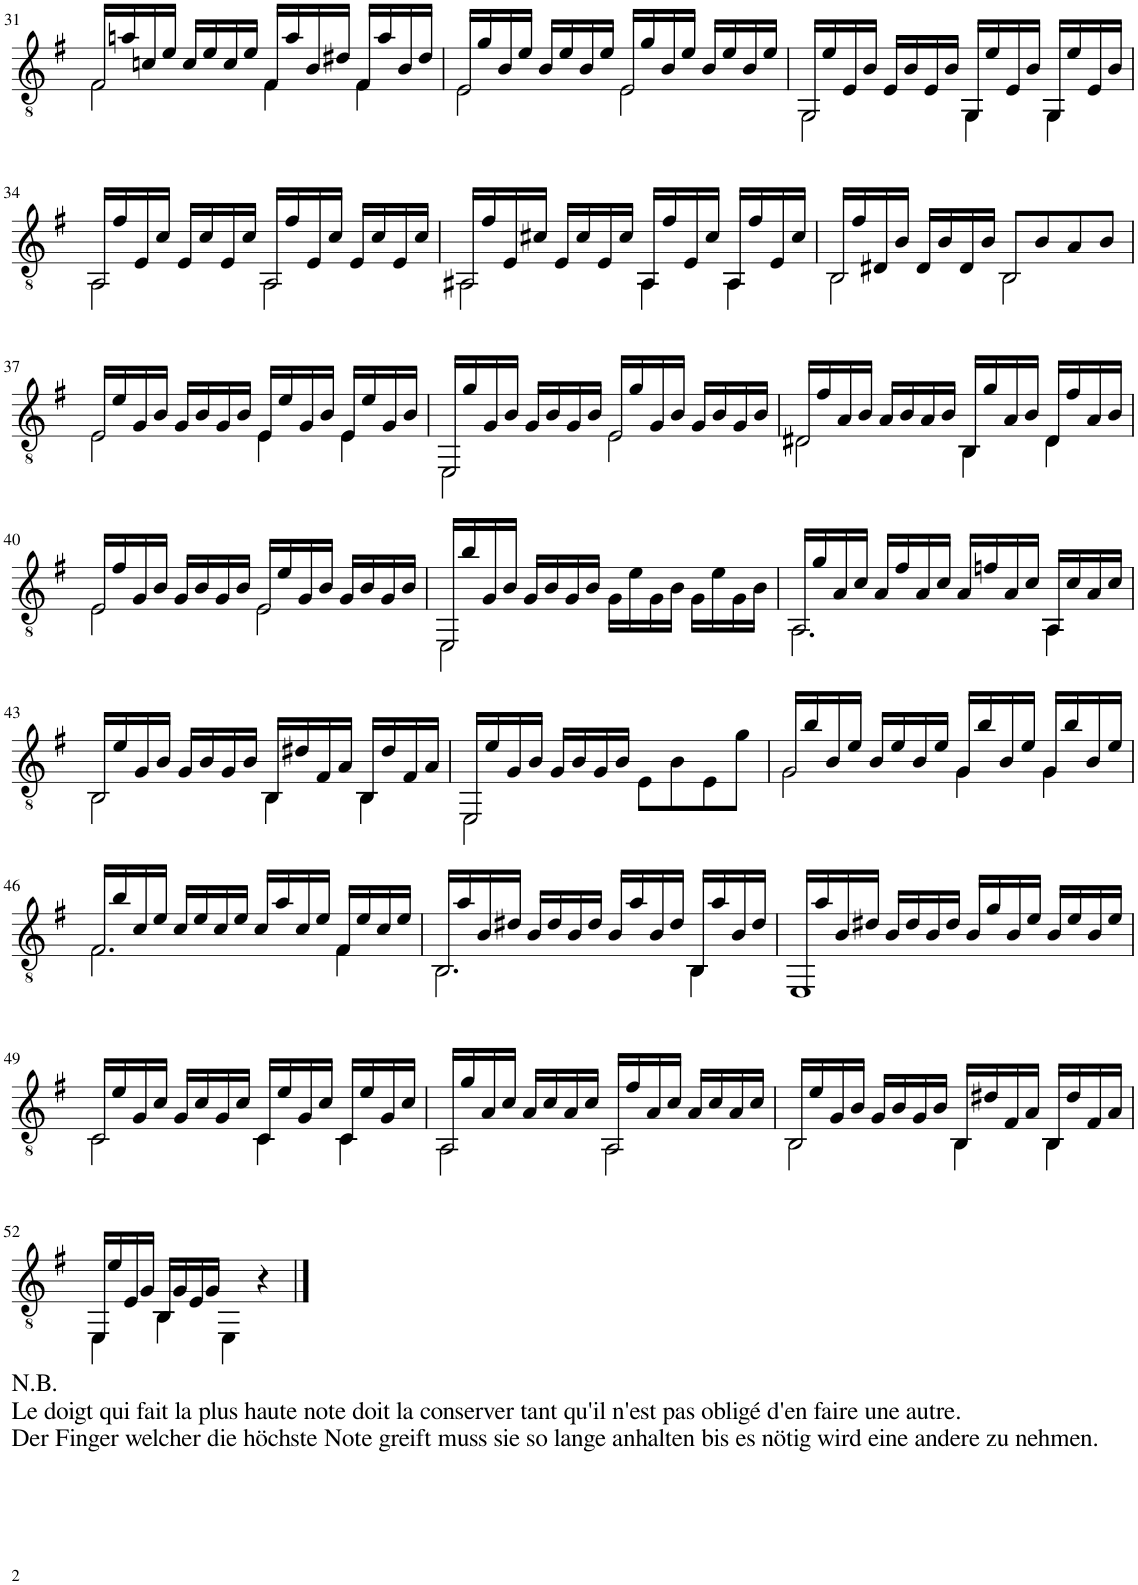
**kern
*part1
*staff1
*I"Classical Guitar
*I'Guit.
!!LO:PB:g=z
*clefGv2
*k[f#]
*M4/4
*met(c)
=31
*^
16F#/LL	2F#\
16an/	.
16cn/	.
16e/JJ	.
16c/LL	.
16e/	.
16c/	.
16e/JJ	.
16F#/LL	4F#\
16a/	.
16B/	.
16d#X/JJ	.
16F#/LL	4F#\
16a/	.
16B/	.
16d#/JJ	.
=32	=32
16E/LL	2E\
16g/	.
16B/	.
16e/JJ	.
16B/LL	.
16e/	.
16B/	.
16e/JJ	.
16E/LL	2E\
16g/	.
16B/	.
16e/JJ	.
16B/LL	.
16e/	.
16B/	.
16e/JJ	.
=33	=33
16GG/LL	2GG\
16e/	.
16E/	.
16B/JJ	.
16E/LL	.
16B/	.
16E/	.
16B/JJ	.
16GG/LL	4GG\
16e/	.
16E/	.
16B/JJ	.
16GG/LL	4GG\
16e/	.
16E/	.
16B/JJ	.
!!LO:LB:g=z	!!
=34	=34
16AA/LL	2AA\
16f#/	.
16E/	.
16c/JJ	.
16E/LL	.
16c/	.
16E/	.
16c/JJ	.
16AA/LL	2AA\
16f#/	.
16E/	.
16c/JJ	.
16E/LL	.
16c/	.
16E/	.
16c/JJ	.
=35	=35
16AA#X/LL	2AA#\
16f#/	.
16E/	.
16c#X/JJ	.
16E/LL	.
16c#/	.
16E/	.
16c#/JJ	.
16AA#/LL	4AA#\
16f#/	.
16E/	.
16c#/JJ	.
16AA#/LL	4AA#\
16f#/	.
16E/	.
16c#/JJ	.
=36	=36
16BB/LL	2BB\
16f#/	.
16D#X/	.
16B/JJ	.
16D#/LL	.
16B/	.
16D#/	.
16B/JJ	.
8BB/L	2BB\
8B/	.
8A/	.
8B/J	.
!!LO:LB:g=z	!!
=37	=37
16E/LL	2E\
16e/	.
16G/	.
16B/JJ	.
16G/LL	.
16B/	.
16G/	.
16B/JJ	.
16E/LL	4E\
16e/	.
16G/	.
16B/JJ	.
16E/LL	4E\
16e/	.
16G/	.
16B/JJ	.
=38	=38
16EE/LL	2EE\
16g/	.
16G/	.
16B/JJ	.
16G/LL	.
16B/	.
16G/	.
16B/JJ	.
16E/LL	2E\
16g/	.
16G/	.
16B/JJ	.
16G/LL	.
16B/	.
16G/	.
16B/JJ	.
=39	=39
16D#X/LL	2D#\
16f#/	.
16A/	.
16B/JJ	.
16A/LL	.
16B/	.
16A/	.
16B/JJ	.
16BB/LL	4BB\
16g/	.
16A/	.
16B/JJ	.
16D#/LL	4D#\
16f#/	.
16A/	.
16B/JJ	.
!!LO:LB:g=z	!!
=40	=40
16E/LL	2E\
16f#/	.
16G/	.
16B/JJ	.
16G/LL	.
16B/	.
16G/	.
16B/JJ	.
16E/LL	2E\
16e/	.
16G/	.
16B/JJ	.
16G/LL	.
16B/	.
16G/	.
16B/JJ	.
=41	=41
16EE/LL	2EE\
16b/	.
16G/	.
16B/JJ	.
16G/LL	.
16B/	.
16G/	.
16B/JJ	.
16G\LL	2ryy
16e\	.
16G\	.
16B\JJ	.
16G\LL	.
16e\	.
16G\	.
16B\JJ	.
=42	=42
16AA/LL	2.AA\
16g/	.
16A/	.
16c/JJ	.
16A/LL	.
16f#/	.
16A/	.
16c/JJ	.
16A/LL	.
16fn/	.
16A/	.
16c/JJ	.
16AA/LL	4AA\
16c/	.
16A/	.
16c/JJ	.
!!LO:LB:g=z	!!
=43	=43
16BB/LL	2BB\
16e/	.
16G/	.
16B/JJ	.
16G/LL	.
16B/	.
16G/	.
16B/JJ	.
16BB/LL	4BB\
16d#X/	.
16F#/	.
16A/JJ	.
16BB/LL	4BB\
16d#/	.
16F#/	.
16A/JJ	.
=44	=44
16EE/LL	2EE\
16e/	.
16G/	.
16B/JJ	.
16G/LL	.
16B/	.
16G/	.
16B/JJ	.
8E\L	2ryy
8B\	.
8E\	.
8g\J	.
=45	=45
16G/LL	2G\
16b/	.
16B/	.
16e/JJ	.
16B/LL	.
16e/	.
16B/	.
16e/JJ	.
16G/LL	4G\
16b/	.
16B/	.
16e/JJ	.
16G/LL	4G\
16b/	.
16B/	.
16e/JJ	.
!!LO:LB:g=z	!!
=46	=46
16F#/LL	2.F#\
16b/	.
16c/	.
16e/JJ	.
16c/LL	.
16e/	.
16c/	.
16e/JJ	.
16c/LL	.
16a/	.
16c/	.
16e/JJ	.
16F#/LL	4F#\
16e/	.
16c/	.
16e/JJ	.
=47	=47
16BB/LL	2.BB\
16a/	.
16B/	.
16d#X/JJ	.
16B/LL	.
16d#/	.
16B/	.
16d#/JJ	.
16B/LL	.
16a/	.
16B/	.
16d#/JJ	.
16BB/LL	4BB\
16a/	.
16B/	.
16d#/JJ	.
=48	=48
16EE/LL	1EE
16a/	.
16B/	.
16d#X/JJ	.
16B/LL	.
16d#/	.
16B/	.
16d#/JJ	.
16B/LL	.
16g/	.
16B/	.
16e/JJ	.
16B/LL	.
16e/	.
16B/	.
16e/JJ	.
!!LO:LB:g=z	!!
=49	=49
16C/LL	2C\
16e/	.
16G/	.
16c/JJ	.
16G/LL	.
16c/	.
16G/	.
16c/JJ	.
16C/LL	4C\
16e/	.
16G/	.
16c/JJ	.
16C/LL	4C\
16e/	.
16G/	.
16c/JJ	.
=50	=50
16AA/LL	2AA\
16g/	.
16A/	.
16c/JJ	.
16A/LL	.
16c/	.
16A/	.
16c/JJ	.
16AA/LL	2AA\
16f#/	.
16A/	.
16c/JJ	.
16A/LL	.
16c/	.
16A/	.
16c/JJ	.
=51	=51
16BB/LL	2BB\
16e/	.
16G/	.
16B/JJ	.
16G/LL	.
16B/	.
16G/	.
16B/JJ	.
16BB/LL	4BB\
16d#X/	.
16F#/	.
16A/JJ	.
16BB/LL	4BB\
16d#/	.
16F#/	.
16A/JJ	.
!!LO:LB:g=z	!!
=52	=52
16EE/LL	4EE\
16e/	.
16E/	.
16G/JJ	.
16BB/LL	4BB\
16G/	.
16E/	.
16G/JJ	.
4ryy	4EE\
4r	4ryy
*v	*v
==
*-
